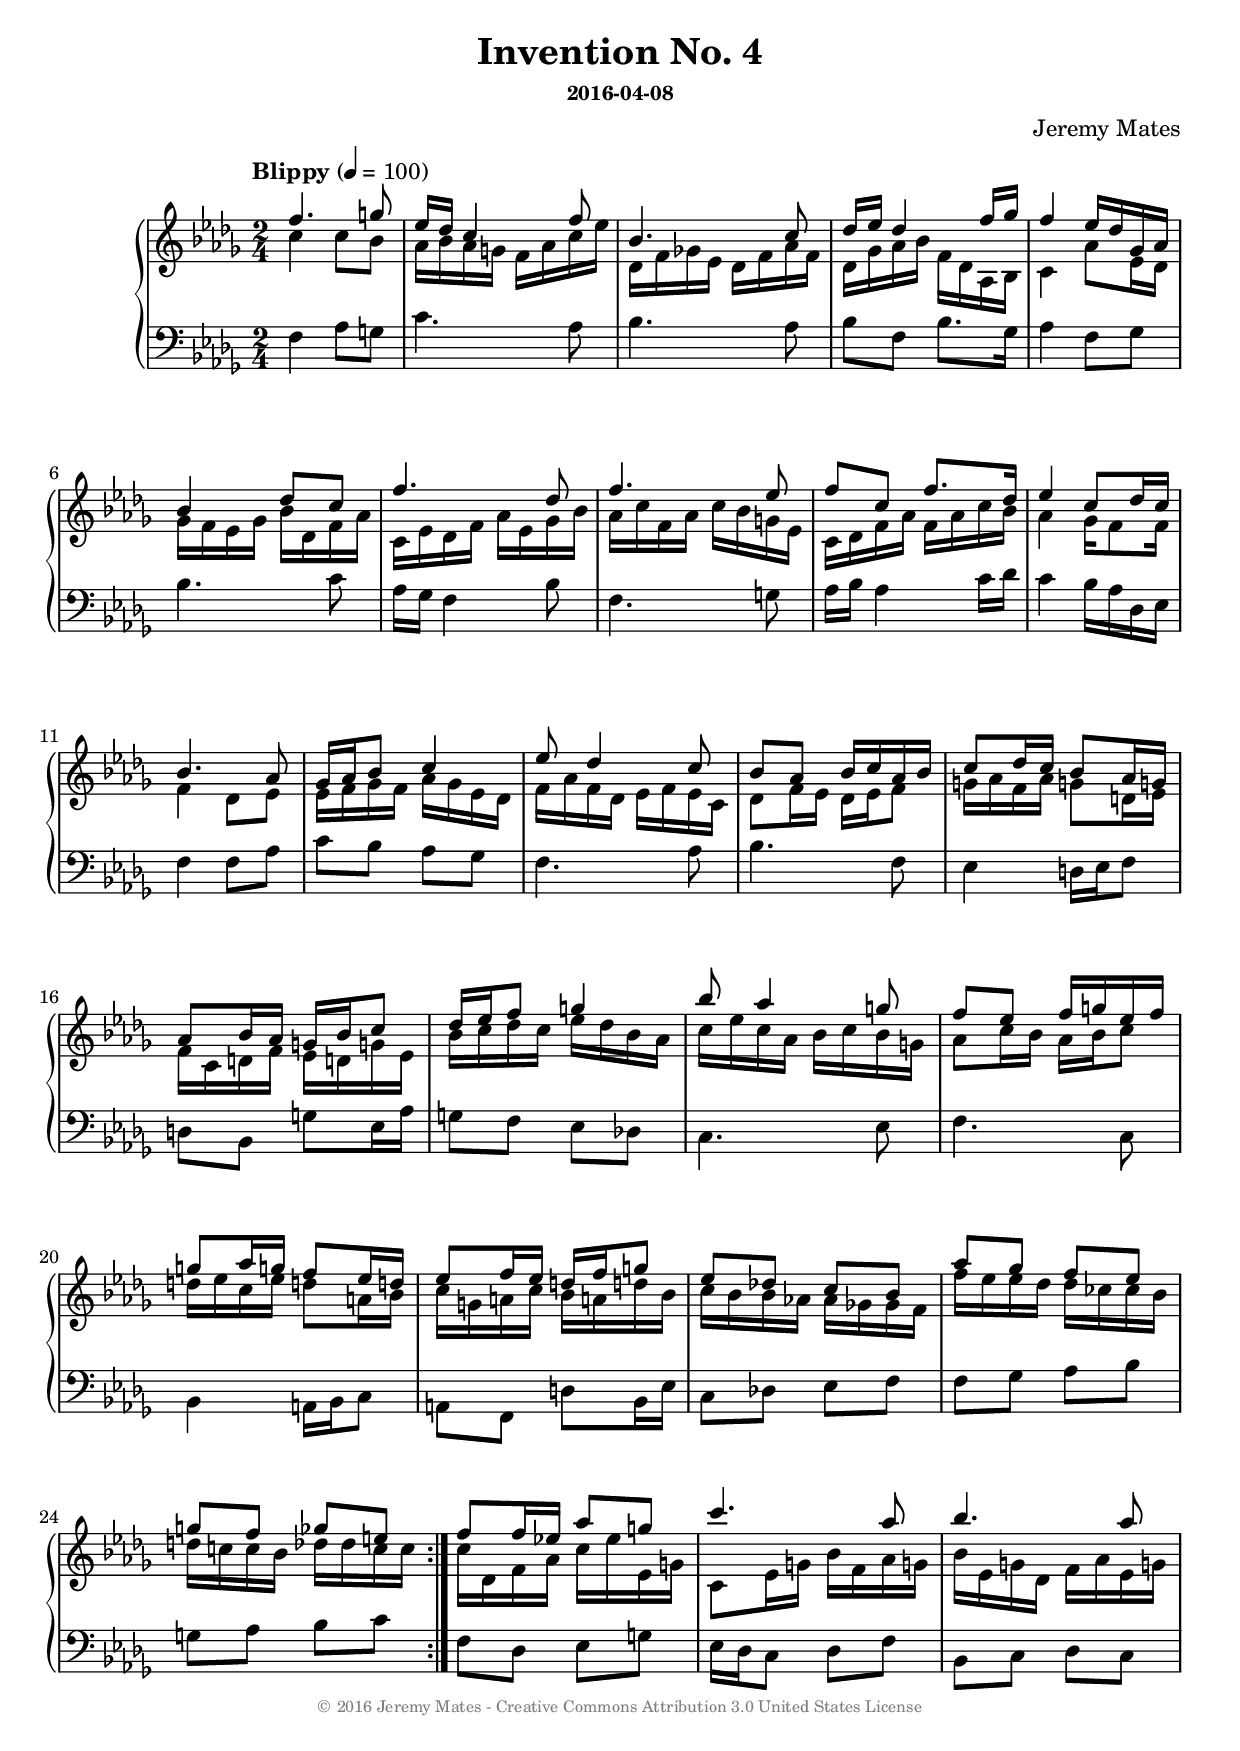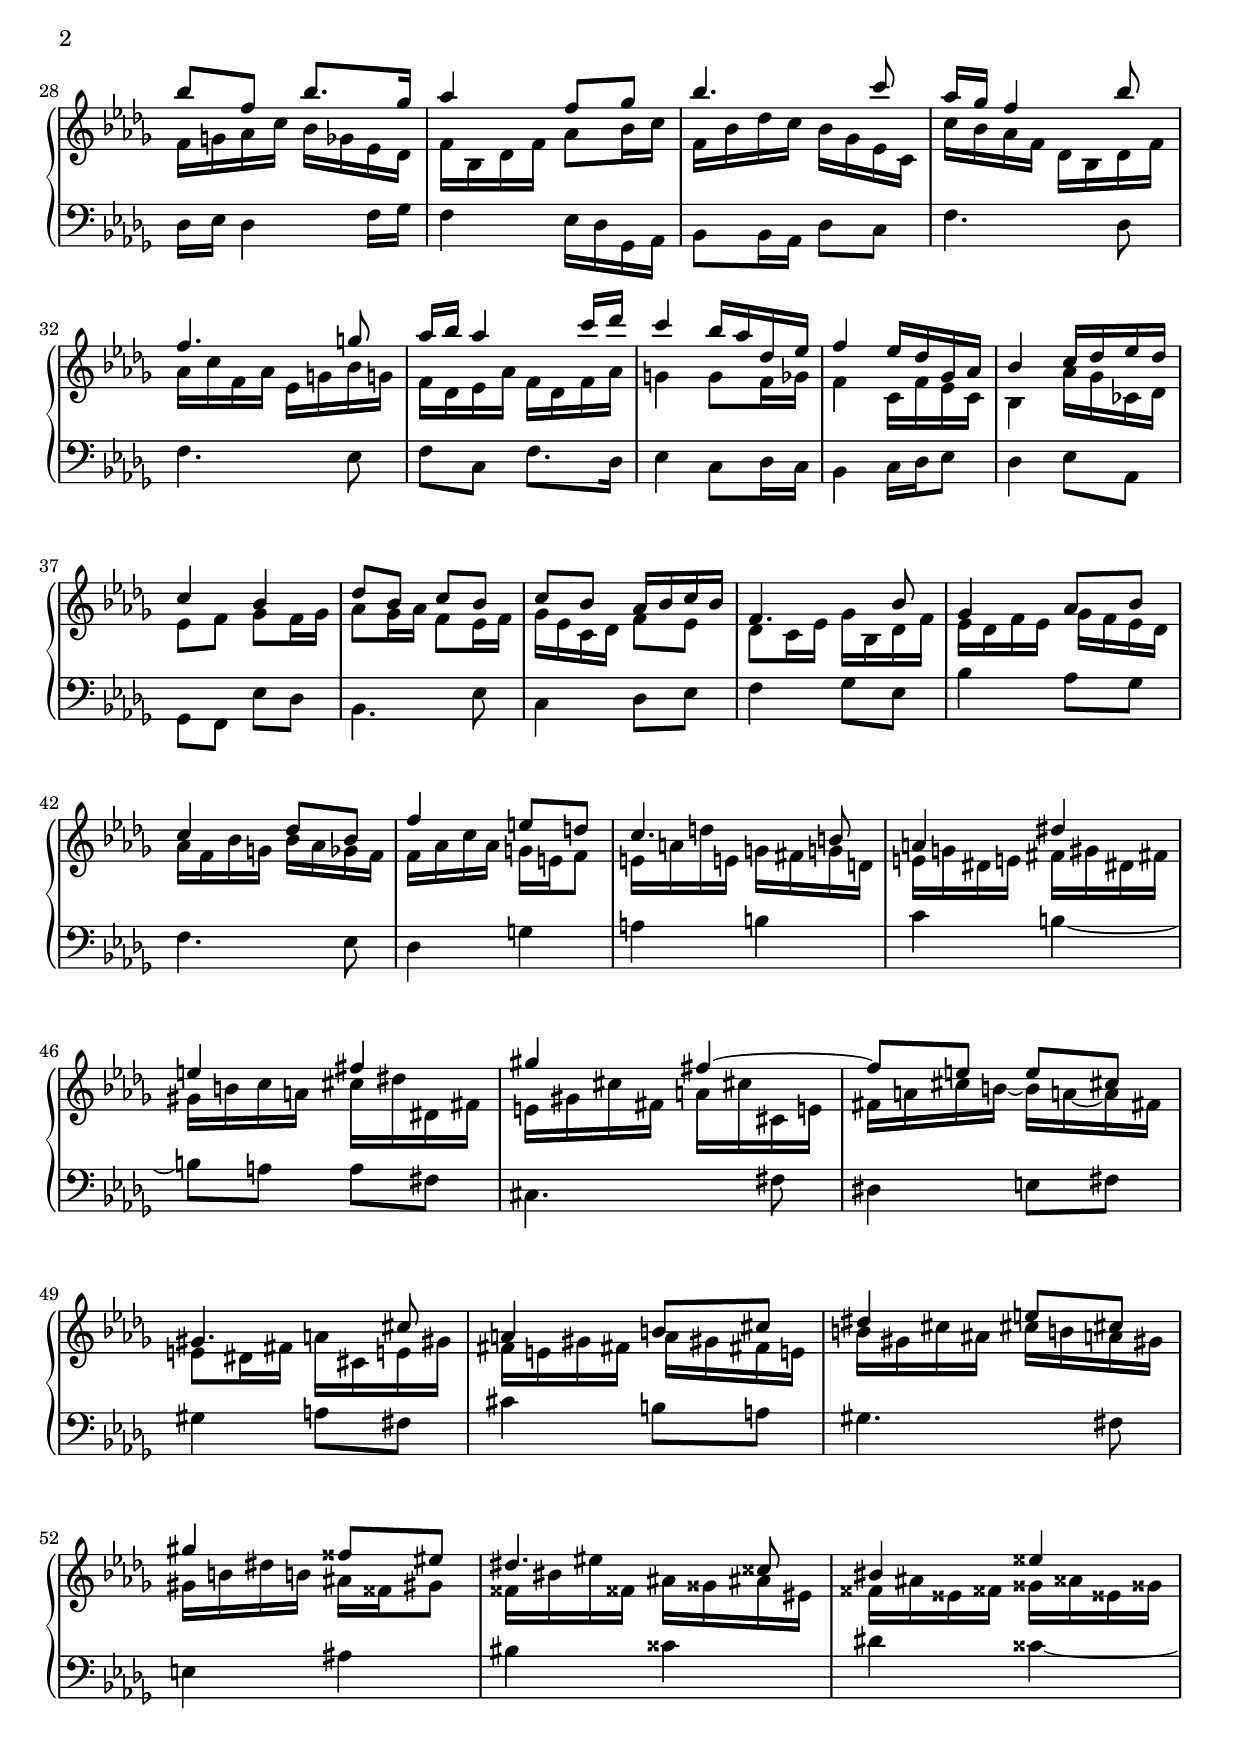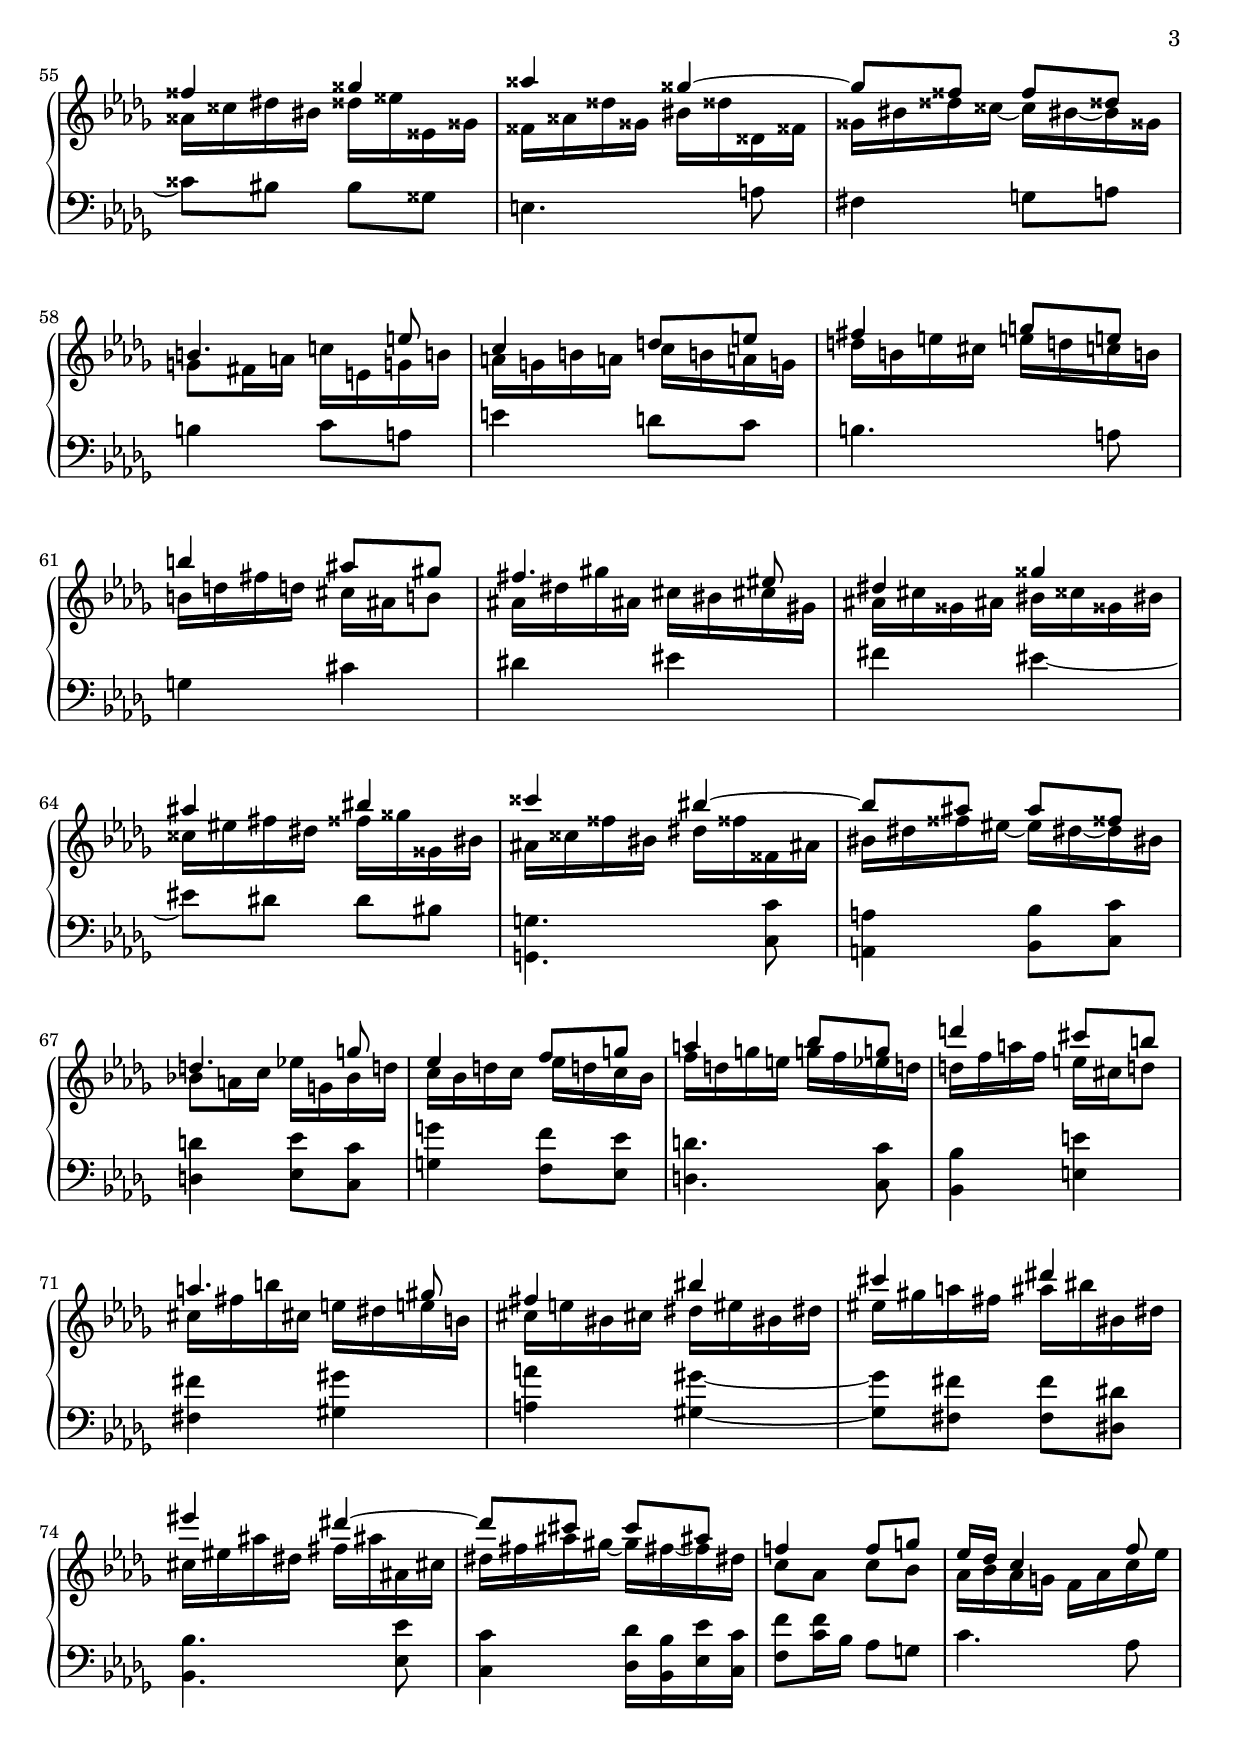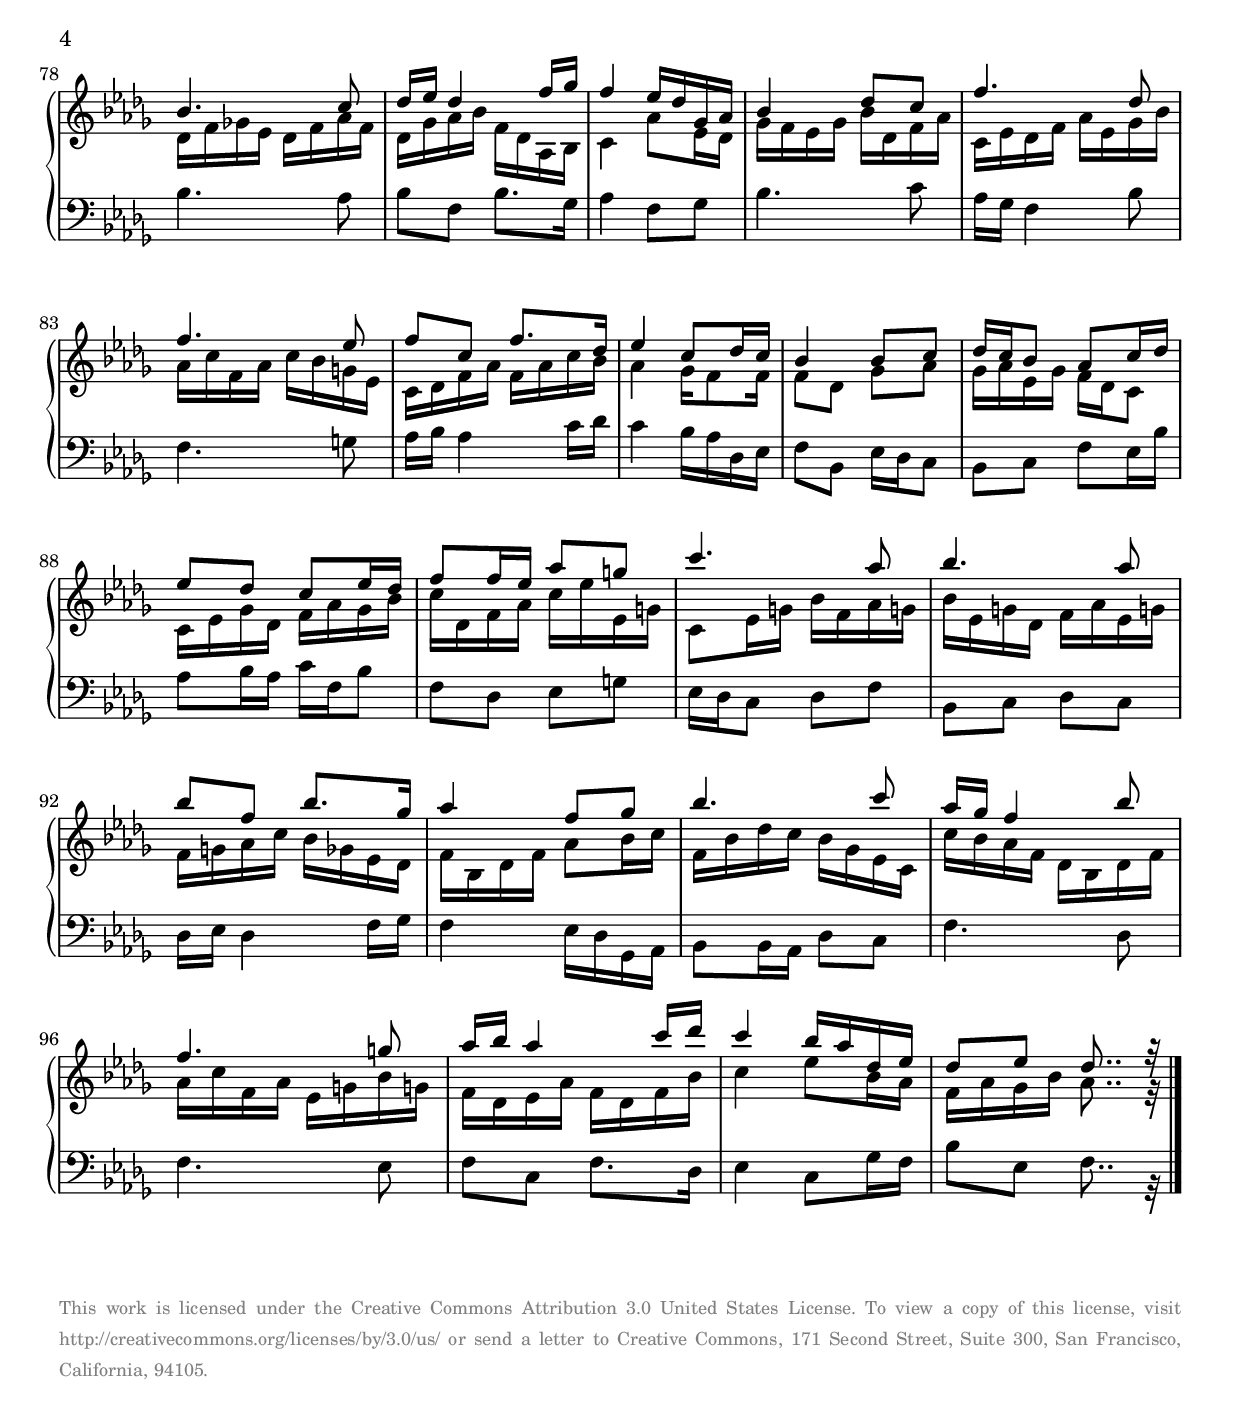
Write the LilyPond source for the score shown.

%%%%%%%%%%%%%%%%%%%%%%%%%%%%%%%%%%%%%%%%%%%%%%%%%%%%%%%%%%%%%%%%%%%%%%%%%%%%
%
% LilyPond engraving system - http://www.lilypond.org/
%
% timidity --config-file=nes.cfg

\version  "2.18.2"
\include  "articulate.ly"

\header {
  title       = "Invention No. 4"
  composer    = "Jeremy Mates"
  subsubtitle = "2016-04-08"
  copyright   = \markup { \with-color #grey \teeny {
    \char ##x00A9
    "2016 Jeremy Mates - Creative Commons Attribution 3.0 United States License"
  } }
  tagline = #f
}

normtempo = { \tempo "Blippy" 4=100 }

keytempoetc = {
  \accidentalStyle "neo-modern"
  \time 2/4
  \normtempo

  \key bes \minor
}

#(define-markup-list-command (paragraph layout props args) (markup-list?)
 (interpret-markup-list layout props
   (make-justified-lines-markup-list (cons (make-hspace-markup 0) args))))

%%%%%%%%%%%%%%%%%%%%%%%%%%%%%%%%%%%%%%%%%%%%%%%%%%%%%%%%%%%%%%%%%%%%%%%%%%%%%%
%
% Music

sopa = \relative c'' {
  f4. g8
  ees16 des c4 f8
  bes,4. c8
  des16 ees des4 f16 ges

  f4 ees16 des ges, aes 
  bes4 des8 c
  f4. des8
  f4. ees8

  f8 c f8. des16
  ees4 c8 des16 c
  bes4. aes8
}

sopsubjb = \relative g' {
  ges16 aes bes8 c4

  ees8 des4 c8
  bes8 aes bes16 c aes bes
  c8 des16 c bes8 aes16 g
  aes8 bes16 aes g16 bes c8
}

sopb = \relative c'' {
  \sopsubjb
  \transpose bes f' { \sopsubjb }
  \relative g'' {
    ees8 des c bes
    aes'8 ges f ees
    g8 f ges e
  }
}

sopc = \relative c'' {
  f8 f16 ees aes8 g
  c4. aes8
  bes4. aes8
  bes8 f bes8. ges16

  aes4 f8 ges
  bes4. c8
  aes16 ges f4 bes8
  f4. g8

  aes16 bes aes4 c16 des
  c4 bes16 aes des, ees
}

sopspiral = \relative d' {
  f4. bes8
  ges4 aes8 bes
  c4 des8 bes
  f'4 e8 d

  c4. b8
  a4 dis
  e4 fis
  gis4 fis~
  fis8 e e cis
}

sopd = \relative f'' {
  f4 ees16 des ges, aes
  bes4 c16 des ees des
  c4 bes

  des8 bes c bes
  c8 bes aes16 bes c bes
  \sopspiral
  \transpose bes cis' { \sopspiral } 
  \transpose bes e' { \sopspiral } 
  \transpose bes g' { \sopspiral } 
}

sope = \relative f'' {
  f4 f8 g
  ees16 des c4 f8
  bes,4. c8
  des16 ees des4 f16 ges

  f4 ees16 des ges, aes 
  bes4 des8 c
  f4. des8
  f4. ees8

  f8 c f8. des16
  ees4 c8 des16 c
  bes4 bes8 c
  des16 c bes8 aes c16 des

  ees8 des c ees16 des
}

sopf = \relative f'' {
  f8 f16 ees aes8 g
  c4. aes8
  bes4. aes8
  bes8 f bes8. ges16

  aes4 f8 ges
  bes4. c8
  aes16 ges f4 bes8
  f4. g8

  aes16 bes aes4 c16 des
  c4 bes16 aes des, ees
  des8 ees des8.. r32
}

altoa = \relative g' {
  c4 c8 bes
  aes16 bes aes16 g f16 aes c ees
  des,16 f ges ees des f aes f
  des16 ges aes16 bes f des aes bes

  c4 aes'8 ees16 des
  ges16 f ees ges bes des, f aes
  c,16 ees des f aes ees ges bes
  aes16 c f, aes c bes g ees

  c16 des f aes f aes c bes
  aes4 ges16 f8 f16
  f4 des8 ees8
}

altosubjb = \relative g' {
  ees16 f ges f aes ges ees des

  f16 aes f des ees f ees c
  des8 f16 ees16 des ees f8
  g16 aes f aes g8 d16 ees
  f16 c d f ees d g ees
}

altob = {
  \altosubjb
  \transpose bes f' { \altosubjb }
  \relative c'' {
    c16  bes bes aes aes ges ges f
    f'16 ees ees des des ces ces bes
    d16 c c bes des des c c
  }
}

altoc = \relative a' {
  c16 des, f aes c ees ees, g
  c,8 ees16 g bes f aes g
  bes16 ees, g des f aes ees g
  f16 g aes c bes ges ees des

  f16 bes, des f aes8 bes16 c
  f,16 bes des c bes ges ees c
  c'16 bes aes f des bes des f
  aes16 c f, aes ees g bes g

  f16 des ees aes f des f aes
  g4 g8 f16 ges
}

altospiral = \relative f' {
  des8 c16 ees ges bes, des f
  ees16 des f ees ges f ees des
  aes'16 f bes g bes aes ges f
  f16 aes c aes g e f8
  e16 a d e, g fis g d
  e16 g dis e fis gis dis fis
  gis16 b c a cis dis dis, fis
  e16 gis cis fis, a cis cis, e
  fis16 a cis b~ b a~ a fis
}

altod = \relative f' {
  f4 c16 f ees c
  bes4 aes'16 ges ces, des
  ees8 f ges f16 ges

  aes8 ges16 aes f8 ees16 f
  ges16 ees c des f8 ees8
  \altospiral
  \transpose bes cis' { \altospiral }
  \transpose bes e' { \altospiral }
  \transpose bes g' { \altospiral }
}

altoe = \relative c'' {
  c8 aes c bes
  aes16 bes aes16 g f16 aes c ees
  des,16 f ges ees des f aes f
  des16 ges aes16 bes f des aes bes

  c4 aes'8 ees16 des
  ges16 f ees ges bes des, f aes
  c,16 ees des f aes ees ges bes
  aes16 c f, aes c bes g ees

  c16 des f aes f aes c bes
  aes4 ges16 f8 f16
  f8 des ges aes
  ges16 aes ees16 ges f des c8

  c16 ees ges des f aes ges bes
}

altof = \relative b' {
  c16 des, f aes c ees ees, g
  c,8 ees16 g bes f aes g
  bes16 ees, g des f aes ees g
  f16 g aes c bes ges ees des

  f16 bes, des f aes8 bes16 c
  f,16 bes des c bes ges ees c
  c'16 bes aes f des bes des f
  aes16 c f, aes ees g bes g

  f16 des ees aes f des f bes
  c4 ees8 bes16 aes
  f16 aes ges bes aes8.. r32
}

bassa = \relative b {
  f4 aes8 g
  c4. aes8
  bes4. aes8
  bes8 f bes8. ges16

  aes4 f8 ges
  bes4. c8
  aes16 ges f4 bes8
  f4. g8

  aes16 bes aes4 c16 des
  c4 bes16 aes des, ees
  f4 f8 aes
}

basssubjb = \relative c' {
  c8 bes aes ges

  f4. aes8
  bes4. f8
  ees4 d16 ees f8
  d8 bes g' ees16 aes
}

bassb = {
  \basssubjb
  \transpose bes f { \basssubjb }
  \relative c {
    c8 des ees f
    f8 ges aes bes
    g8 aes bes c
  }
}

bassc = \relative c {
  f8 des ees g
  ees16 des c8 des f
  bes,8 c des c
  des16 ees des4 f16 ges

  f4 ees16 des ges, aes 
  bes8 bes16 aes des8 c
  f4. des8
  f4. ees8

  f8 c f8. des16
  ees4 c8 des16 c
}

bassspiral = \relative c {
  bes4. ees8

  c4 des8 ees
  f4 ges8 ees
  bes'4 aes8 ges
  f4. ees8

  des4 g
  a4 b
  c4 b~
  b8 a a fis
}
bassspirallast = \relative c {
  <bes bes'>4. <ees ees'>8

  <c c'>4 <des des'>8 <ees ees'>
  <f f'>4 <ges ges'>8 <ees ees'>
  <bes' bes'>4 <aes aes'>8 <ges ges'>
  <f f'>4. <ees ees'>8

  <des des'>4 <g g'>
  <a a'>4 <b b'>
  <c c'>4 <b b'>~
  <b b'>8 <a a'> <a a'> <fis fis'>
}

bassd = \relative c {
  bes4 c16 des ees8
  des4 ees8 aes,8
  ges8 f8 ees'8 des
  \bassspiral
  \transpose bes cis' { \bassspiral }
  \transpose bes e' { \bassspiral }
  \transpose bes g { \bassspirallast }
  <bes bes'>4. <ees ees'>8
  <c c'>4 <des des'>16 <bes bes'> <ees ees'>16 <c c'>
}

basse = \relative b {
  <f f'>8 <c' f>16 bes aes8 g
  c4. aes8
  bes4. aes8
  bes8 f bes8. ges16

  aes4 f8 ges
  bes4. c8
  aes16 ges f4 bes8
  f4. g8

  aes16 bes aes4 c16 des
  c4 bes16 aes des, ees
  f8 bes, ees16 des c8
  bes8 c8 f8 ees16 bes'

  aes8 bes16 aes c f, bes8
}

bassf = \relative f {
  f8 des ees g
  ees16 des c8 des f
  bes,8 c des c
  des16 ees des4 f16 ges

  f4 ees16 des ges, aes 
  bes8 bes16 aes des8 c
  f4. des8
  f4. ees8

  f8 c f8. des16
  ees4 c8 ges'16 f
  bes8 ees, f8.. r32
}

%%%%%%%%%%%%%%%%%%%%%%%%%%%%%%%%%%%%%%%%%%%%%%%%%%%%%%%%%%%%%%%%%%%%%%%%%%%%%%
%
% MIDI

msop = \new Voice { \articulate {
  \keytempoetc
  \repeat unfold 2 { \sopa \sopb }
  \sopc
  \sopd
  \sope
  \sopf
} }
malto = \new Voice { \articulate {
  \keytempoetc
  \repeat unfold 2 { \altoa \altob }
  \altoc
  \altod
  \altoe
  \altof
} }
mbass = \new Voice { \articulate {
  \keytempoetc
  \repeat unfold 2 { \bassa \bassb }
  \bassc
  \bassd
  \basse
  \bassf
} }

themidi = {
 <<
  \set Score.midiChannelMapping = #'staff
  % on the wild assumption a NES Composer soundfont is available
  \new Staff = "v0" {
    << \msop \malto \mbass >>
  }
  \new Staff = "v1" {
    \set Staff.midiInstrument = #"electric piano 1"
    << \msop \malto \mbass >>
  }
  \new Staff = "v2" {
    \set Staff.midiInstrument = #"electric piano 2"
    << \msop \malto \mbass >>
  }
 >>
}
\score {
  \themidi
  \midi { }
}

%%%%%%%%%%%%%%%%%%%%%%%%%%%%%%%%%%%%%%%%%%%%%%%%%%%%%%%%%%%%%%%%%%%%%%%%%%%%%%
%
% Score

ssop = \new Voice {
  \keytempoetc
  \voiceOne
  \repeat volta 2 {
    \sopa
    \sopb
  }
  \sopc
  \sopd
  \sope
  \sopf
  \bar "|."
}

salto = \new Voice {
  \keytempoetc
  \voiceTwo
  \repeat volta 2 {
    \altoa
    \altob
  }
  \altoc
  \altod
  \altoe
  \altof
  \bar "|."
}

sbass = \new Voice {
  \keytempoetc
  \voiceFour
  \repeat volta 2 {
    \bassa
    \bassb
  }
  \bassc
  \bassd
  \basse
  \bassf
  \bar "|."
}

upper = {
  \clef treble
  \set Staff.printPartCombineTexts = ##f
  \partcombine \ssop \salto
}
lower = {
  \clef bass
  \sbass
}
thescore = {
 <<
  \new PianoStaff << \new Staff \upper \new Staff \lower >>
 >>
}
\score {
  \thescore
  \layout { }
}
\markuplist { \paragraph { \with-color #grey \tiny {
This work is licensed under the Creative Commons Attribution 3.0 United
States License. To view a copy of this license, visit
http://creativecommons.org/licenses/by/3.0/us/ or send a letter to
Creative Commons, 171 Second Street, Suite 300, San Francisco,
California, 94105.
} } }
